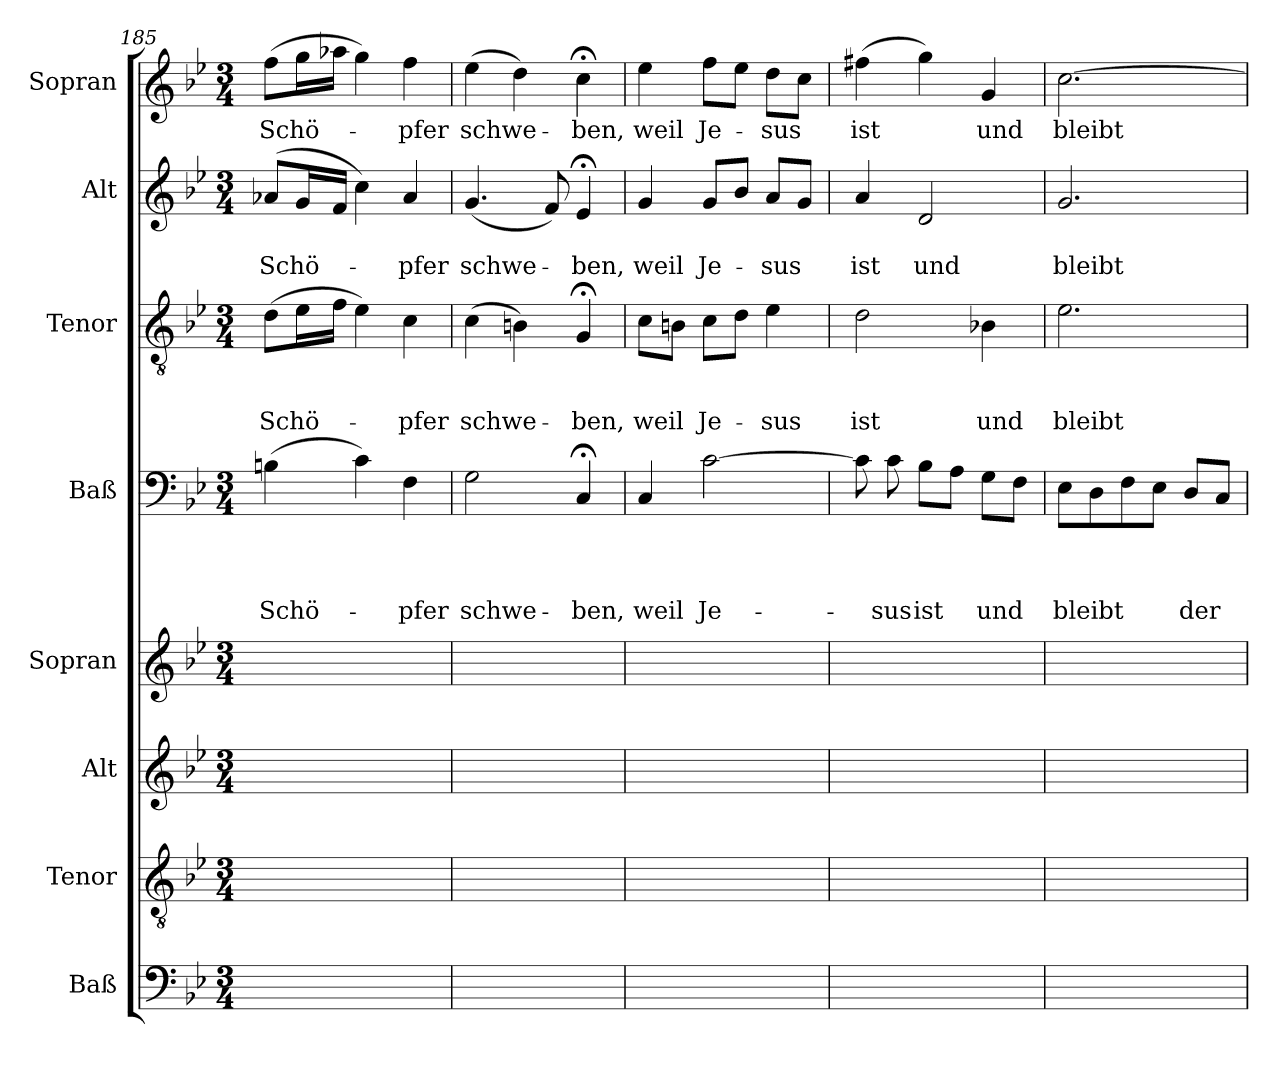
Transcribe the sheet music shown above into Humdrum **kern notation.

**kern	**kern	**kern	**kern	**kern	**text	**text	**text	**text	**kern	**text	**text	**text	**kern	**text	**text	**kern	**text
*part8	*part7	*part6	*part5	*part4	*part4	*part4	*part4	*part4	*part3	*part3	*part3	*part3	*part2	*part2	*part2	*part1	*part1
*staff8	*staff7	*staff6	*staff5	*staff4	*staff4	*staff4	*staff4	*staff4	*staff3	*staff3	*staff3	*staff3	*staff2	*staff2	*staff2	*staff1	*staff1
*I"Baß	*I"Tenor	*I"Alt	*I"Sopran	*I"Baß	*	*	*	*	*I"Tenor	*	*	*	*I"Alt	*	*	*I"Sopran	*
!!LO:LB:g=z
*clefF4	*clefGv2	*clefG2	*clefG2	*clefF4	*	*	*	*	*clefGv2	*	*	*	*clefG2	*	*	*clefG2	*
*k[b-e-]	*k[b-e-]	*k[b-e-]	*k[b-e-]	*k[b-e-]	*	*	*	*	*k[b-e-]	*	*	*	*k[b-e-]	*	*	*k[b-e-]	*
*g:	*g:	*g:	*g:	*g:	*	*	*	*	*g:	*	*	*	*g:	*	*	*g:	*
*M3/4	*M3/4	*M3/4	*M3/4	*M3/4	*	*	*	*	*M3/4	*	*	*	*M3/4	*	*	*M3/4	*
=185	=185	=185	=185	=185	=185	=185	=185	=185	=185	=185	=185	=185	=185	=185	=185	=185	=185
!	!	!	!	!	!	!	!	!LO:LY:b	!	!	!	!LO:LY:b	!	!	!LO:LY:b	!	!LO:LY:b
2.ryy	2.ryy	2.ryy	2.ryy	(>4Bn\	.	.	.	Schö-	(>8d\L	.	.	Schö-	(>8a-X/L	.	Schö-	(>8ff\L	Schö-
.	.	.	.	.	.	.	.	.	16e-\L	.	.	.	16g/L	.	.	16gg\L	.
.	.	.	.	.	.	.	.	.	16f\JJ	.	.	.	16f/JJ	.	.	16aa-X\JJ	.
.	.	.	.	4c\)	.	.	.	.	4e-\)	.	.	.	4cc\)	.	.	4gg\)	.
!	!	!	!	!	!	!	!	!LO:LY:b	!	!	!	!LO:LY:b	!	!	!LO:LY:b	!	!LO:LY:b
.	.	.	.	4F\	.	.	.	-pfer	4c\	.	.	-pfer	4a-/	.	-pfer	4ff\	-pfer
=186	=186	=186	=186	=186	=186	=186	=186	=186	=186	=186	=186	=186	=186	=186	=186	=186	=186
!	!	!	!	!	!	!	!	!LO:LY:b	!	!	!	!LO:LY:b	!	!	!LO:LY:b	!	!LO:LY:b
2.ryy	2.ryy	2.ryy	2.ryy	2G\	.	.	.	schwe-	(>4c\	.	.	schwe-	(<4.g/	.	schwe-	(>4ee-\	schwe-
.	.	.	.	.	.	.	.	.	4Bn\)	.	.	.	.	.	.	4dd\)	.
.	.	.	.	.	.	.	.	.	.	.	.	.	8f/)	.	.	.	.
!	!	!	!	!	!	!	!	!LO:LY:b	!	!	!	!LO:LY:b	!	!	!LO:LY:b	!	!LO:LY:b
.	.	.	.	4C;</	.	.	.	-ben,	4G;</	.	.	-ben,	4e-;</	.	-ben,	4cc;<\	-ben,
=187	=187	=187	=187	=187	=187	=187	=187	=187	=187	=187	=187	=187	=187	=187	=187	=187	=187
!	!	!	!	!	!	!	!	!LO:LY:b	!	!	!	!LO:LY:b	!	!	!LO:LY:b	!	!LO:LY:b
2.ryy	2.ryy	2.ryy	2.ryy	4C/	.	.	.	weil	8c\L	.	.	weil	4g/	.	weil	4ee-\	weil
.	.	.	.	.	.	.	.	.	8Bn\J	.	.	.	.	.	.	.	.
!	!	!	!	!	!	!	!	!LO:LY:b	!	!	!	!LO:LY:b	!	!	!LO:LY:b	!	!LO:LY:b
.	.	.	.	[2c\	.	.	.	Je-	8c\L	.	.	Je-	8g/L	.	Je-	8ff\L	Je-
.	.	.	.	.	.	.	.	.	8d\J	.	.	.	8b-/J	.	.	8ee-\J	.
!	!	!	!	!	!	!	!	!	!	!	!	!LO:LY:b	!	!	!LO:LY:b	!	!LO:LY:b
.	.	.	.	.	.	.	.	.	4e-\	.	.	-sus	8a/L	.	-sus	8dd\L	-sus
.	.	.	.	.	.	.	.	.	.	.	.	.	8g/J	.	.	8cc\J	.
=188	=188	=188	=188	=188	=188	=188	=188	=188	=188	=188	=188	=188	=188	=188	=188	=188	=188
!	!	!	!	!	!	!	!	!	!	!	!	!LO:LY:b	!	!	!LO:LY:b	!	!LO:LY:b
2.ryy	2.ryy	2.ryy	2.ryy	8c\]	.	.	.	.	2d\	.	.	ist	4a/	.	ist	(>4ff#X\	ist
!	!	!	!	!	!	!	!	!LO:LY:b	!	!	!	!	!	!	!	!	!
.	.	.	.	8c\	.	.	.	-sus	.	.	.	.	.	.	.	.	.
!	!	!	!	!	!	!	!	!LO:LY:b	!	!	!	!	!	!	!LO:LY:b	!	!
.	.	.	.	8B-\L	.	.	.	ist	.	.	.	.	2d/	.	und	4gg\)	.
.	.	.	.	8A\J	.	.	.	.	.	.	.	.	.	.	.	.	.
!	!	!	!	!	!	!	!	!LO:LY:b	!	!	!	!LO:LY:b	!	!	!	!	!LO:LY:b
.	.	.	.	8G\L	.	.	.	und	4B-X\	.	.	und	.	.	.	4g/	und
.	.	.	.	8F\J	.	.	.	.	.	.	.	.	.	.	.	.	.
=189	=189	=189	=189	=189	=189	=189	=189	=189	=189	=189	=189	=189	=189	=189	=189	=189	=189
!	!	!	!	!	!	!	!	!LO:LY:b	!	!	!	!LO:LY:b	!	!	!LO:LY:b	!	!LO:LY:b
2.ryy	2.ryy	2.ryy	2.ryy	8E-\L	.	.	.	bleibt	2.e-\	.	.	bleibt	2.g/	.	bleibt	[2.cc\	bleibt
.	.	.	.	8D\	.	.	.	.	.	.	.	.	.	.	.	.	.
.	.	.	.	8F\	.	.	.	.	.	.	.	.	.	.	.	.	.
.	.	.	.	8E-\J	.	.	.	.	.	.	.	.	.	.	.	.	.
!	!	!	!	!	!	!	!	!LO:LY:b	!	!	!	!	!	!	!	!	!
.	.	.	.	8D/L	.	.	.	der	.	.	.	.	.	.	.	.	.
.	.	.	.	8C/J	.	.	.	.	.	.	.	.	.	.	.	.	.
=	=	=	=	=	=	=	=	=	=	=	=	=	=	=	=	=	=
*-	*-	*-	*-	*-	*-	*-	*-	*-	*-	*-	*-	*-	*-	*-	*-	*-	*-
